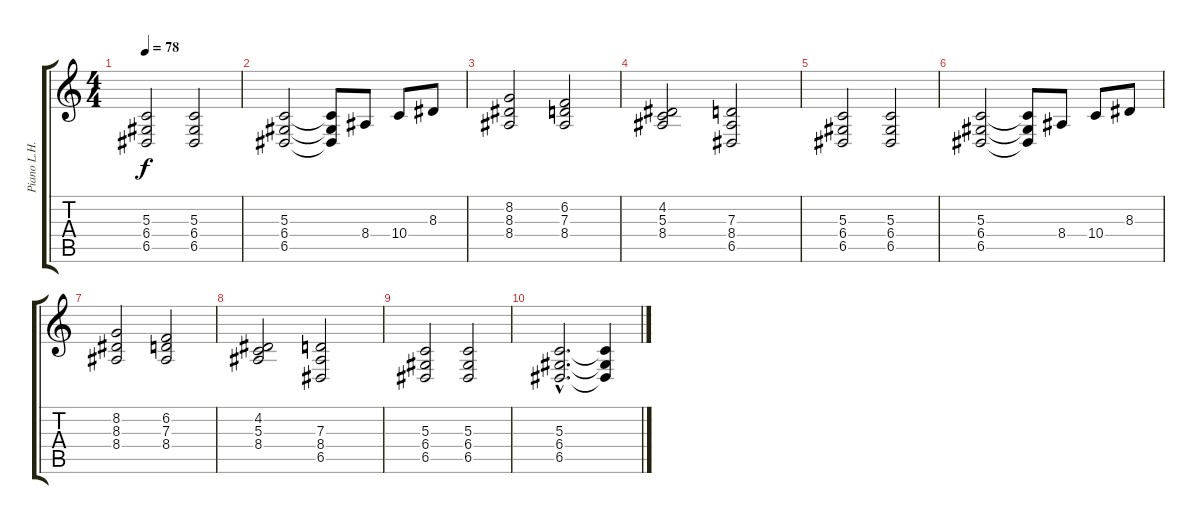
\track ("Piano L.H." "Piano L.H.") {instrument brightacousticpiano}
\staff {score tabs}
\tuning (E4 B3 G3 D3 A2 E2) {hide}
\ts (4 4)
\tempo 78
\clef g2
\ks c
(5.3 6.4 6.5).2{dy f} (5.3 6.4 6.5).2 |
(5.3 6.4 6.5).2 (5.3{t} 6.4{t} 6.5{t}).8 8.4.8 10.4.8 8.3.8 |
(8.2 8.3 8.4).2 (6.2 7.3 8.4).2 |
(4.2 5.3 8.4).2 (7.3 8.4 6.5).2 |
(5.3 6.4 6.5).2 (5.3 6.4 6.5).2 |
(5.3 6.4 6.5).2 (5.3{t} 6.4{t} 6.5{t}).8 8.4.8 10.4.8 8.3.8 |
(8.2 8.3 8.4).2 (6.2 7.3 8.4).2 |
(4.2 5.3 8.4).2 (7.3 8.4 6.5).2 |
(5.3 6.4 6.5).2 (5.3 6.4 6.5).2 |
(5.3{hac} 6.4{hac} 6.5{hac}).2{d} (5.3{t} 6.4{t} 6.5{t}).4
